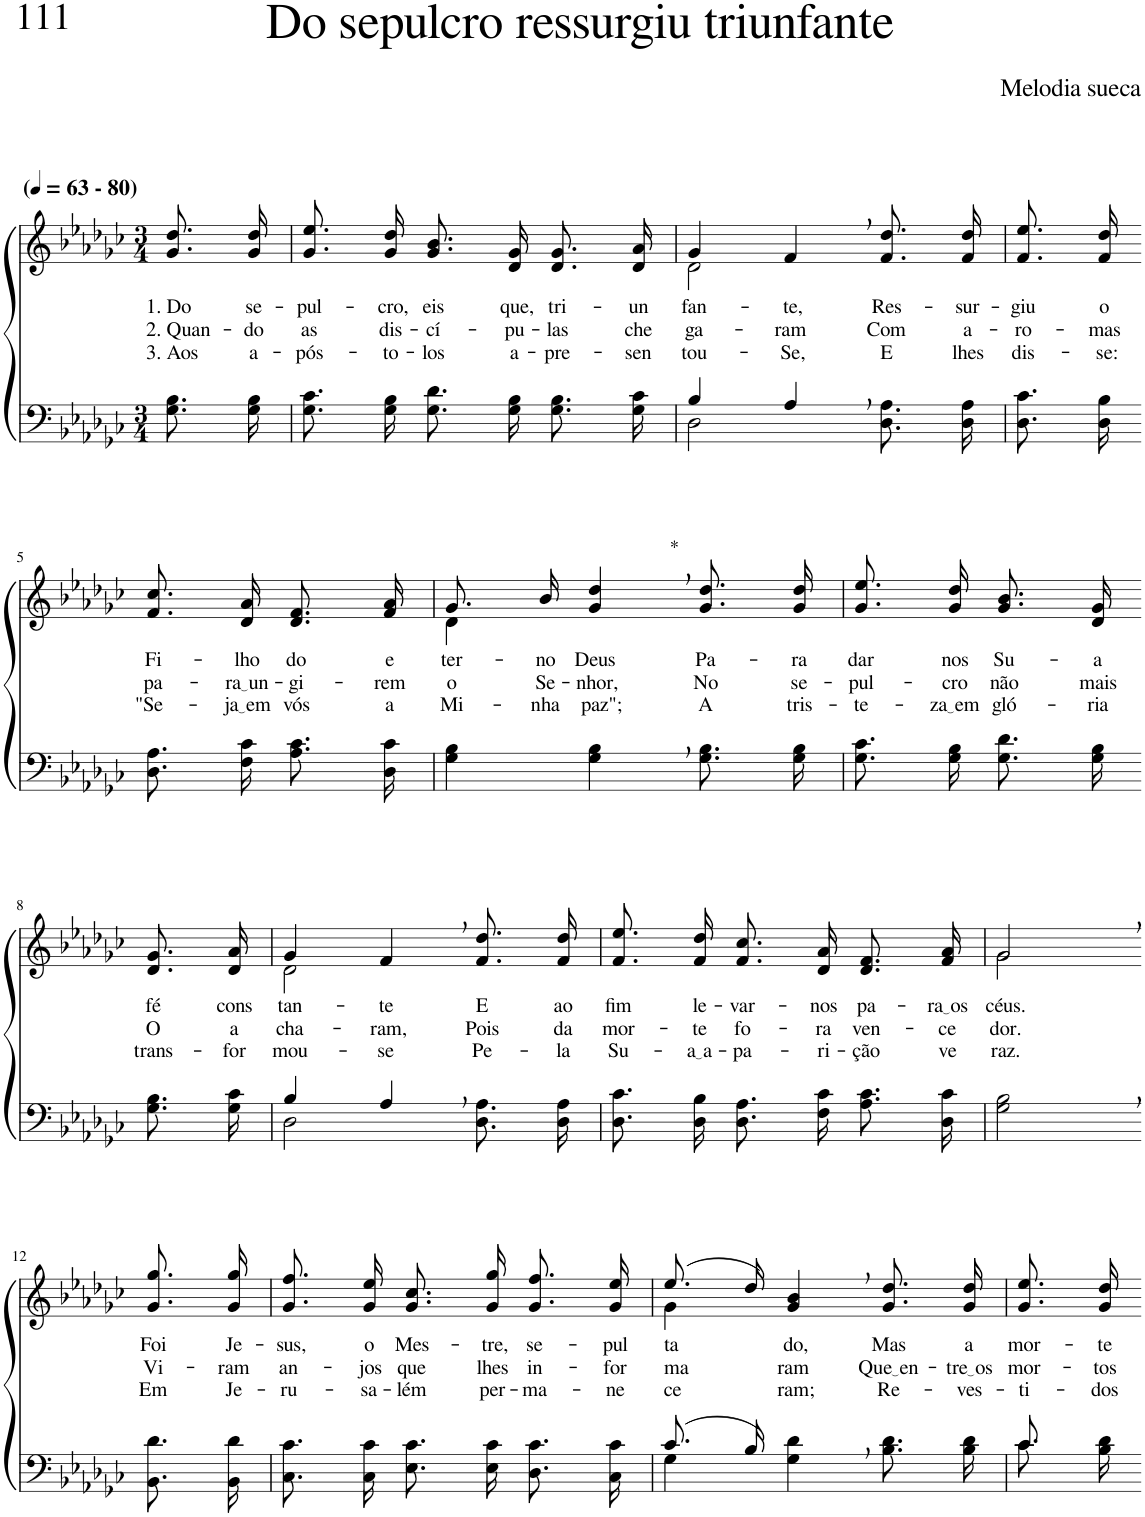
**kern	**kern	**text	**text	**text
*part2	*part1	*part1	*part1	*part1
*staff2	*staff1	*staff1	*staff1	*staff1
*I"Parte III e IV	*I"Parte I e II	*	*	*
*clefF4	*clefG2	*	*	*
*Trd2c3	*Trd2c3	*	*	*
*k[b-e-a-d-g-c-]	*k[b-e-a-d-g-c-]	*	*	*
*M3/4	*M3/4	*	*	*
*MM63	*MM63	*	*	*
=1	=1	=1	=1	=1
!	!LO:TX:a:B:t=(	!	!	!
!	!LO:TX:a:B:t=- 80)	!	!	!
!	!	!LO:LY:b	!LO:LY:b	!LO:LY:b
8.G-\ 8.B-\L	8.g-\ 8.dd-\L	1. Do	2. Quan-	3. Aos
!	!	!LO:LY:b	!LO:LY:b	!LO:LY:b
16G-\ 16B-\Jk	16g-\ 16dd-\Jk	se-	-do	a-
=2	=2	=2	=2	=2
!	!	!LO:LY:b	!LO:LY:b	!LO:LY:b
8.G-\ 8.c-\L	8.g-\ 8.ee-\L	-pul-	as	-pós-
!	!	!LO:LY:b	!LO:LY:b	!LO:LY:b
16G-\ 16B-\Jk	16g-\ 16dd-\Jk	-cro,	dis-	-to-
!	!	!LO:LY:b	!LO:LY:b	!LO:LY:b
8.G-\ 8.d-\L	8.g-/ 8.b-/L	eis	-cí-	-los
!	!	!LO:LY:b	!LO:LY:b	!LO:LY:b
16G-\ 16B-\Jk	16d-/ 16g-/Jk	que,	-pu-	a-
!	!	!LO:LY:b	!LO:LY:b	!LO:LY:b
8.G-\ 8.B-\L	8.d-/ 8.g-/L	tri-	-las	-pre-
!	!	!LO:LY:b	!LO:LY:b	!LO:LY:b
16G-\ 16c-\Jk	16d-/ 16a-/Jk	-un-	che-	-sen-
=3	=3	=3	=3	=3
*^	*^	*	*	*
!	!	!	!	!LO:LY:b	!LO:LY:b	!LO:LY:b
4B-/	2D-\	4g-/	2d-\	-fan-	-ga-	-tou-
!	!	!	!	!LO:LY:b	!LO:LY:b	!LO:LY:b
4A-,/	.	4f,/	.	-te,	-ram	-Se,
!	!	!	!	!LO:LY:b	!LO:LY:b	!LO:LY:b
4ryy	8.D-\ 8.A-\L	8.f/ 8.dd-/L	4ryy	Res-	Com	E
!	!	!	!	!LO:LY:b	!LO:LY:b	!LO:LY:b
.	16D-\ 16A-\Jk	16f/ 16dd-/Jk	.	-sur-	a-	lhes
*	*	*v	*v	*	*	*
=4	=4	=4	=4	=4	=4
!	!	!	!LO:LY:b	!LO:LY:b	!LO:LY:b
*v	*v	*	*	*	*
8.D-\ 8.c-\L	8.f/ 8.ee-/L	-giu	-ro-	dis-
!	!	!LO:LY:b	!LO:LY:b	!LO:LY:b
16D-\ 16B-\Jk	16f/ 16dd-/Jk	o	-mas	-se:
!!LO:LB:g=z
=5-	=5-	=5-	=5-	=5-
!	!	!LO:LY:b	!LO:LY:b	!LO:LY:b
8.D-\ 8.A-\L	8.f/ 8.cc-/L	Fi-	pa-	"Se-
!	!	!LO:LY:b	!LO:LY:b	!LO:LY:b
16F\ 16c-\Jk	16d-/ 16a-/Jk	-lho	ra un	ja em
!	!	!LO:LY:b	!LO:LY:b	!LO:LY:b
8.A-\ 8.c-\L	8.d-/ 8.f/L	do	-gi-	vós
!	!	!LO:LY:b	!LO:LY:b	!LO:LY:b
16D-\ 16c-\Jk	16f/ 16a-/Jk	e-	-rem	a
=6	=6	=6	=6	=6
*	*^	*	*	*
!	!	!	!LO:LY:b	!LO:LY:b	!LO:LY:b
4G-\ 4B-\	8.g-/L	4d-\	-ter-	o	Mi-
!	!	!	!LO:LY:b	!LO:LY:b	!LO:LY:b
.	16b-/Jk	.	-no	Se-	-nha
!	!LO:TX:a:t=*	!	!	!	!
!	!	!	!LO:LY:b	!LO:LY:b	!LO:LY:b
4G-\, 4B-\,	4g-/, 4dd-/,	2ryy	Deus	-nhor,	paz";
!	!	!	!LO:LY:b	!LO:LY:b	!LO:LY:b
8.G-\ 8.B-\L	8.g-\ 8.dd-\L	.	Pa-	No	A
!	!	!	!LO:LY:b	!LO:LY:b	!LO:LY:b
16G-\ 16B-\Jk	16g-\ 16dd-\Jk	.	-ra	se-	tris-
*	*v	*v	*	*	*
=7	=7	=7	=7	=7
!	!	!LO:LY:b	!LO:LY:b	!LO:LY:b
8.G-\ 8.c-\L	8.g-\ 8.ee-\L	dar	-pul-	-te-
!	!	!LO:LY:b	!LO:LY:b	!LO:LY:b
16G-\ 16B-\Jk	16g-\ 16dd-\Jk	nos	-cro	za em
!	!	!LO:LY:b	!LO:LY:b	!LO:LY:b
8.G-\ 8.d-\L	8.g-/ 8.b-/L	Su-	não	gló-
!	!	!LO:LY:b	!LO:LY:b	!LO:LY:b
16G-\ 16B-\Jk	16d-/ 16g-/Jk	-a	mais	-ria
!!LO:LB:g=z
=8-	=8-	=8-	=8-	=8-
!	!	!LO:LY:b	!LO:LY:b	!LO:LY:b
8.G-\ 8.B-\L	8.d-/ 8.g-/L	fé	O	trans-
!	!	!LO:LY:b	!LO:LY:b	!LO:LY:b
16G-\ 16c-\Jk	16d-/ 16a-/Jk	cons-	a-	-for-
=9	=9	=9	=9	=9
*^	*^	*	*	*
!	!	!	!	!LO:LY:b	!LO:LY:b	!LO:LY:b
4B-/	2D-\	4g-/	2d-\	-tan-	-cha-	-mou-
!	!	!	!	!LO:LY:b	!LO:LY:b	!LO:LY:b
4A-,/	.	4f,/	.	-te	-ram,	-se
!	!	!	!	!LO:LY:b	!LO:LY:b	!LO:LY:b
4ryy	8.D-\ 8.A-\L	8.f/ 8.dd-/L	4ryy	E	Pois	Pe-
!	!	!	!	!LO:LY:b	!LO:LY:b	!LO:LY:b
.	16D-\ 16A-\Jk	16f/ 16dd-/Jk	.	ao	da	-la
*	*	*v	*v	*	*	*
=10	=10	=10	=10	=10	=10
!	!	!	!LO:LY:b	!LO:LY:b	!LO:LY:b
*v	*v	*	*	*	*
8.D-\ 8.c-\L	8.f/ 8.ee-/L	fim	mor-	Su-
!	!	!LO:LY:b	!LO:LY:b	!LO:LY:b
16D-\ 16B-\Jk	16f/ 16dd-/Jk	le-	-te	a a
!	!	!LO:LY:b	!LO:LY:b	!LO:LY:b
8.D-\ 8.A-\L	8.f/ 8.cc-/L	-var-	fo-	-pa-
!	!	!LO:LY:b	!LO:LY:b	!LO:LY:b
16F\ 16c-\Jk	16d-/ 16a-/Jk	-nos	-ra	-ri-
!	!	!LO:LY:b	!LO:LY:b	!LO:LY:b
8.A-\ 8.c-\L	8.d-/ 8.f/L	pa-	ven-	-ção
!	!	!LO:LY:b	!LO:LY:b	!LO:LY:b
16D-\ 16c-\Jk	16f/ 16a-/Jk	ra os	-ce	ve-
=11	=11	=11	=11	=11
*	*^	*	*	*
!	!	!	!LO:LY:b	!LO:LY:b	!LO:LY:b
2G-\, 2B-\,	2g-,/	2g-\	céus.	dor.	-raz.
!!LO:LB:g=z
=12-	=12-	=12-	=12-	=12-	=12-
!	!	!	!LO:LY:b	!LO:LY:b	!LO:LY:b
*	*v	*v	*	*	*
8.BB-\ 8.d-\L	8.g-\ 8.gg-\L	Foi	Vi-	Em
!	!	!LO:LY:b	!LO:LY:b	!LO:LY:b
16BB-\ 16d-\Jk	16g-\ 16gg-\Jk	Je-	-ram	Je-
=13	=13	=13	=13	=13
!	!	!LO:LY:b	!LO:LY:b	!LO:LY:b
8.C-\ 8.c-\L	8.g-\ 8.ff\L	-sus,	an-	-ru-
!	!	!LO:LY:b	!LO:LY:b	!LO:LY:b
16C-\ 16c-\Jk	16g-\ 16ee-\Jk	o	-jos	-sa-
!	!	!LO:LY:b	!LO:LY:b	!LO:LY:b
8.E-\ 8.c-\L	8.g-\ 8.cc-\L	Mes-	que	-lém
!	!	!LO:LY:b	!LO:LY:b	!LO:LY:b
16E-\ 16c-\Jk	16g-\ 16gg-\Jk	-tre,	lhes	per-
!	!	!LO:LY:b	!LO:LY:b	!LO:LY:b
8.D-\ 8.c-\L	8.g-\ 8.ff\L	se-	in-	-ma-
!	!	!LO:LY:b	!LO:LY:b	!LO:LY:b
16C-\ 16c-\Jk	16g-\ 16ee-\Jk	-pul-	-for-	-ne-
=14	=14	=14	=14	=14
*^	*^	*	*	*
!	!	!	!	!LO:LY:b	!LO:LY:b	!LO:LY:b
(8.c-/L	4G-\	(8.ee-/L	4g-\	-ta-	-ma-	-ce-
16B-/Jk)	.	16dd-/Jk)	.	.	.	.
!	!	!	!	!LO:LY:b	!LO:LY:b	!LO:LY:b
4ryy	4G-\ 4d-\	4g-/, 4b-/,	2ryy	-do,	-ram	-ram;
!	!	!	!	!LO:LY:b	!LO:LY:b	!LO:LY:b
4ryy	8.B-\ 8.d-\L	8.g-\ 8.dd-\L	.	Mas	Que en	Re-
!	!	!	!	!LO:LY:b	!LO:LY:b	!LO:LY:b
.	16B-\ 16d-\Jk	16g-\ 16dd-\Jk	.	a	tre os	-ves-
*	*	*v	*v	*	*	*
=15	=15	=15	=15	=15	=15
!	!	!	!LO:LY:b	!LO:LY:b	!LO:LY:b
8.c-\L	8.c-/	8.g-\ 8.ee-\L	mor-	mor-	-ti-
!	!	!	!LO:LY:b	!LO:LY:b	!LO:LY:b
16B-\ 16d-\Jk	16ryy	16g-\ 16dd-\Jk	-te	-tos	-dos
*v	*v	*	*	*	*
=-	=-	=-	=-	=-
*-	*-	*-	*-	*-
